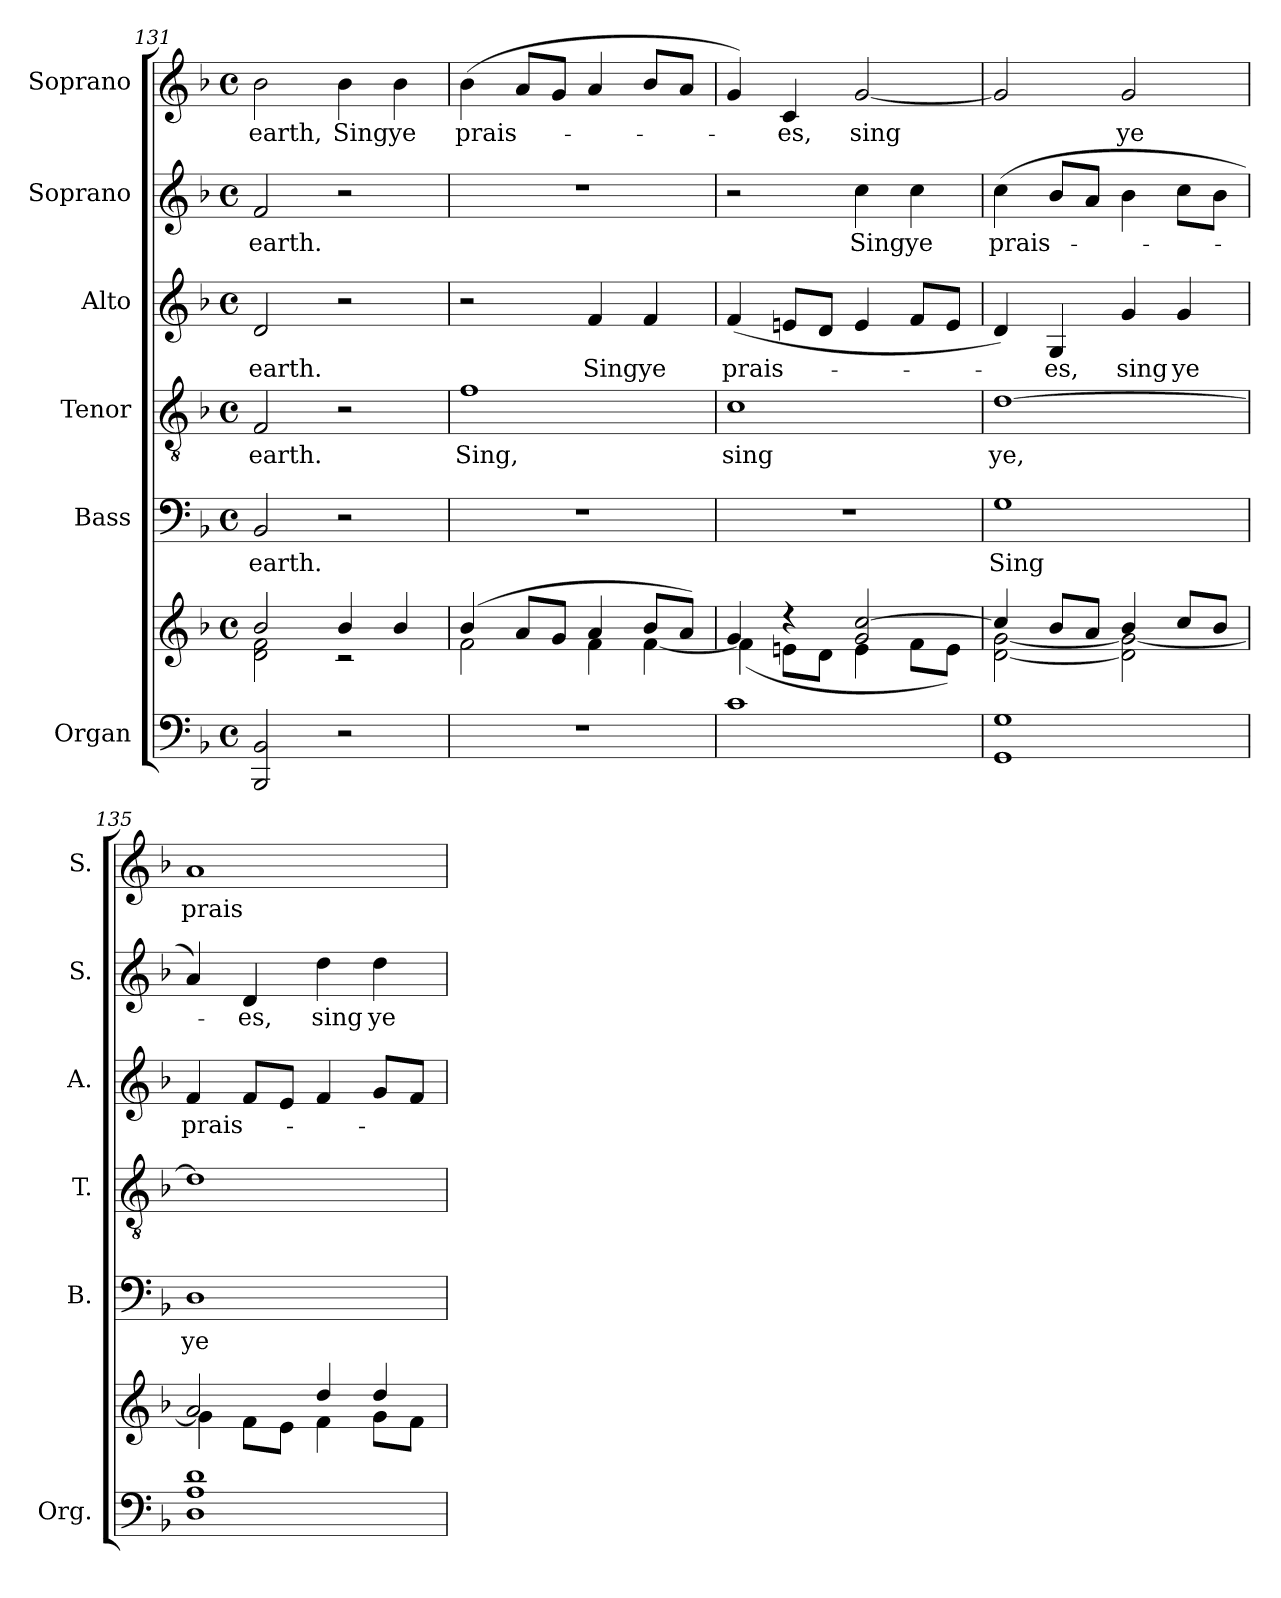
**kern	**kern	**kern	**text	**kern	**text	**kern	**text	**kern	**text	**kern	**text
*part6	*part6	*part5	*part5	*part4	*part4	*part3	*part3	*part2	*part2	*part1	*part1
*staff7	*staff6	*staff5	*staff5	*staff4	*staff4	*staff3	*staff3	*staff2	*staff2	*staff1	*staff1
*I"Organ	*	*I"Bass	*	*I"Tenor	*	*I"Alto	*	*I"Soprano	*	*I"Soprano	*
*I'Org.	*	*I'B.	*	*I'T.	*	*I'A.	*	*I'S.	*	*I'S.	*
*clefF4	*clefG2	*clefF4	*	*clefGv2	*	*clefG2	*	*clefG2	*	*clefG2	*
*	*	*	*	*ITrd7c12	*	*	*	*	*	*	*
*k[b-]	*k[b-]	*k[b-]	*	*k[b-]	*	*k[b-]	*	*k[b-]	*	*k[b-]	*
*F:	*F:	*F:	*	*F:	*	*F:	*	*F:	*	*F:	*
*M4/4	*M4/4	*M4/4	*	*M4/4	*	*M4/4	*	*M4/4	*	*M4/4	*
*met(c)	*met(c)	*met(c)	*	*met(c)	*	*met(c)	*	*met(c)	*	*met(c)	*
=131	=131	=131	=131	=131	=131	=131	=131	=131	=131	=131	=131
*	*^	*	*	*	*	*	*	*	*	*	*
!	!	!	!	!LO:LY:b:color=#000000	!	!	!	!	!	!	!	!
!	!	!	!	!	!	!LO:LY:b:color=#000000	!	!	!	!	!	!
!	!	!	!	!	!	!	!	!LO:LY:b:color=#000000	!	!	!	!
!	!	!	!	!	!	!	!	!	!	!LO:LY:b:color=#000000	!	!
!	!	!	!	!	!	!	!	!	!	!	!	!LO:LY:b:color=#000000
2BBB-i/ 2BB-i	2b-i/	2di\ 2fi	2BB-i/	earth.	2FFi/	earth.	2di/	earth.	2fi/	earth.	2b-i\	earth,
!	!	!	!	!	!	!	!	!	!	!	!	!LO:LY:b:color=#000000
2r	4b-i/	2r	2r	.	2r	.	2r	.	2r	.	4b-i\	Sing
!	!	!	!	!	!	!	!	!	!	!	!	!LO:LY:b:color=#000000
.	4b-i/	.	.	.	.	.	.	.	.	.	4b-i\	ye
!!LO:LB:g=z
=132	=132	=132	=132	=132	=132	=132	=132	=132	=132	=132	=132	=132
!	!	!	!	!	!	!LO:LY:b:color=#000000	!	!	!	!	!	!
!	!	!	!	!	!	!	!	!	!	!	!	!LO:LY:b:color=#000000
1r	(4b-i/	2fi\	1r	.	1Fi	Sing,	2r	.	1r	.	(4b-i\	prais-
.	8ai/L	.	.	.	.	.	.	.	.	.	8ai/L	.
.	8gi/J	.	.	.	.	.	.	.	.	.	8gi/J	.
!	!	!	!	!	!	!	!	!LO:LY:b:color=#000000	!	!	!	!
.	4ai/	4fi\	.	.	.	.	4fi/	Sing	.	.	4ai/	.
!	!	!	!	!	!	!	!	!LO:LY:b:color=#000000	!	!	!	!
.	8b-i/L	[<4fi\	.	.	.	.	4fi/	ye	.	.	8b-i/L	.
.	8ai/J)	.	.	.	.	.	.	.	.	.	8ai/J	.
=133	=133	=133	=133	=133	=133	=133	=133	=133	=133	=133	=133	=133
!	!	!	!	!	!	!LO:LY:b:color=#000000	!	!	!	!	!	!
!	!	!	!	!	!	!	!	!LO:LY:b:color=#000000	!	!	!	!
1ci	4gi/	(4fi\]	1r	.	1Ci	sing	(4fi/	prais-	2r	.	4gi/)	.
!	!	!	!	!	!	!	!	!	!	!	!	!LO:LY:b:color=#000000
.	4r	8eni\L	.	.	.	.	8eni/L	.	.	.	4ci/	-es,
.	.	8di\J	.	.	.	.	8di/J	.	.	.	.	.
!	!	!	!	!	!	!	!	!	!	!LO:LY:b:color=#000000	!	!
!	!	!	!	!	!	!	!	!	!	!	!	!LO:LY:b:color=#000000
.	2gi/ [>2cci	4ei\	.	.	.	.	4ei/	.	4cci\	Sing	[<2gi/	sing
!	!	!	!	!	!	!	!	!	!	!LO:LY:b:color=#000000	!	!
.	.	8fi\L	.	.	.	.	8fi/L	.	4cci\	ye	.	.
.	.	8ei\J)	.	.	.	.	8ei/J	.	.	.	.	.
=134	=134	=134	=134	=134	=134	=134	=134	=134	=134	=134	=134	=134
!	!	!	!	!LO:LY:b:color=#000000	!	!	!	!	!	!	!	!
!	!	!	!	!	!	!LO:LY:b:color=#000000	!	!	!	!	!	!
!	!	!	!	!	!	!	!	!	!	!LO:LY:b:color=#000000	!	!
1GGi 1Gi	4cci/]	[<2di\ [<2gi	1Gi	Sing	[>1Di	ye,	4di/)	.	(4cci\	prais-	2gi/]	.
!	!	!	!	!	!	!	!	!LO:LY:b:color=#000000	!	!	!	!
.	8b-i/L	.	.	.	.	.	4Gi/	-es,	8b-i/L	.	.	.
.	8ai/J	.	.	.	.	.	.	.	8ai/J	.	.	.
!	!	!	!	!	!	!	!	!LO:LY:b:color=#000000	!	!	!	!
!	!	!	!	!	!	!	!	!	!	!	!	!LO:LY:b:color=#000000
.	4b-i/	2di\] 2gi_<	.	.	.	.	4gi/	sing	4b-i\	.	2gi/	ye
!	!	!	!	!	!	!	!	!LO:LY:b:color=#000000	!	!	!	!
.	8cci/L	.	.	.	.	.	4gi/	ye	8cci\L	.	.	.
.	8b-i/J	.	.	.	.	.	.	.	8b-i\J	.	.	.
=135	=135	=135	=135	=135	=135	=135	=135	=135	=135	=135	=135	=135
!	!	!	!	!LO:LY:b:color=#000000	!	!	!	!	!	!	!	!
!	!	!	!	!	!	!	!	!LO:LY:b:color=#000000	!	!	!	!
!	!	!	!	!	!	!	!	!	!	!	!	!LO:LY:b:color=#000000
1Di 1Ai 1di	2ai/	4gi\]	1Di	ye	1Di]	.	4fi/	prais-	4ai/)	.	1ai	prais-
!	!	!	!	!	!	!	!	!	!	!LO:LY:b:color=#000000	!	!
.	.	8fi\L	.	.	.	.	8fi/L	.	4di/	-es,	.	.
.	.	8ei\J	.	.	.	.	8ei/J	.	.	.	.	.
!	!	!	!	!	!	!	!	!	!	!LO:LY:b:color=#000000	!	!
.	4ddi/	4fi\	.	.	.	.	4fi/	.	4ddi\	sing	.	.
!	!	!	!	!	!	!	!	!	!	!LO:LY:b:color=#000000	!	!
.	4ddi/	8gi\L	.	.	.	.	8gi/L	.	4ddi\	ye	.	.
.	.	8fi\J	.	.	.	.	8fi/J	.	.	.	.	.
*	*v	*v	*	*	*	*	*	*	*	*	*	*
=	=	=	=	=	=	=	=	=	=	=	=
*-	*-	*-	*-	*-	*-	*-	*-	*-	*-	*-	*-
